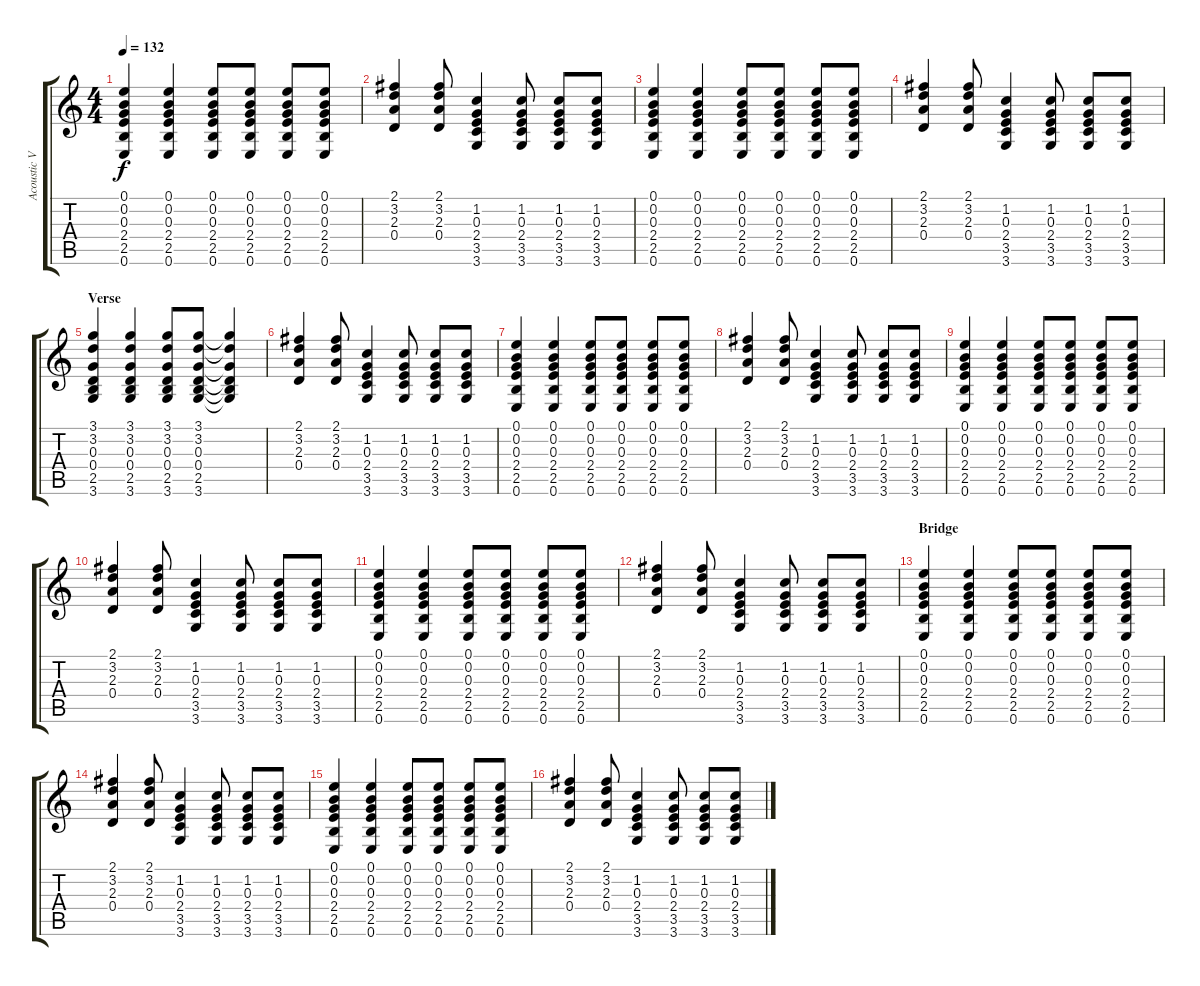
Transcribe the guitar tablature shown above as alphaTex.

\track ("Acoustic Version" "Acoustic V") {instrument acousticguitarsteel}
\staff {score tabs}
\tuning (E4 B3 G3 D3 A2 E2) {hide}
\ts (4 4)
\tempo 132
\clef g2
\ks c
(0.1 0.2 0.3 2.4 2.5 0.6).4{dy f} (0.1 0.2 0.3 2.4 2.5 0.6).4 (0.1 0.2 0.3 2.4 2.5 0.6).8 (0.1 0.2 0.3 2.4 2.5 0.6).8 (0.1 0.2 0.3 2.4 2.5 0.6).8 (0.1 0.2 0.3 2.4 2.5 0.6).8 |
(2.1 3.2 2.3 0.4).4 (2.1 3.2 2.3 0.4).8 (1.2 0.3 2.4 3.5 3.6).4 (1.2 0.3 2.4 3.5 3.6).8 (1.2 0.3 2.4 3.5 3.6).8 (1.2 0.3 2.4 3.5 3.6).8 |
(0.1 0.2 0.3 2.4 2.5 0.6).4 (0.1 0.2 0.3 2.4 2.5 0.6).4 (0.1 0.2 0.3 2.4 2.5 0.6).8 (0.1 0.2 0.3 2.4 2.5 0.6).8 (0.1 0.2 0.3 2.4 2.5 0.6).8 (0.1 0.2 0.3 2.4 2.5 0.6).8 |
(2.1 3.2 2.3 0.4).4 (2.1 3.2 2.3 0.4).8 (1.2 0.3 2.4 3.5 3.6).4 (1.2 0.3 2.4 3.5 3.6).8 (1.2 0.3 2.4 3.5 3.6).8 (1.2 0.3 2.4 3.5 3.6).8 |
\section ("" "Verse")
(3.1 3.2 0.3 0.4 2.5 3.6).4 (3.1 3.2 0.3 0.4 2.5 3.6).4 (3.1 3.2 0.3 0.4 2.5 3.6).8 (3.1 3.2 0.3 0.4 2.5 3.6).8 (3.1{t} 3.2{t} 0.3{t} 0.4{t} 2.5{t} 3.6{t}).4 |
(2.1 3.2 2.3 0.4).4 (2.1 3.2 2.3 0.4).8 (1.2 0.3 2.4 3.5 3.6).4 (1.2 0.3 2.4 3.5 3.6).8 (1.2 0.3 2.4 3.5 3.6).8 (1.2 0.3 2.4 3.5 3.6).8 |
(0.1 0.2 0.3 2.4 2.5 0.6).4 (0.1 0.2 0.3 2.4 2.5 0.6).4 (0.1 0.2 0.3 2.4 2.5 0.6).8 (0.1 0.2 0.3 2.4 2.5 0.6).8 (0.1 0.2 0.3 2.4 2.5 0.6).8 (0.1 0.2 0.3 2.4 2.5 0.6).8 |
(2.1 3.2 2.3 0.4).4 (2.1 3.2 2.3 0.4).8 (1.2 0.3 2.4 3.5 3.6).4 (1.2 0.3 2.4 3.5 3.6).8 (1.2 0.3 2.4 3.5 3.6).8 (1.2 0.3 2.4 3.5 3.6).8 |
(0.1 0.2 0.3 2.4 2.5 0.6).4 (0.1 0.2 0.3 2.4 2.5 0.6).4 (0.1 0.2 0.3 2.4 2.5 0.6).8 (0.1 0.2 0.3 2.4 2.5 0.6).8 (0.1 0.2 0.3 2.4 2.5 0.6).8 (0.1 0.2 0.3 2.4 2.5 0.6).8 |
(2.1 3.2 2.3 0.4).4 (2.1 3.2 2.3 0.4).8 (1.2 0.3 2.4 3.5 3.6).4 (1.2 0.3 2.4 3.5 3.6).8 (1.2 0.3 2.4 3.5 3.6).8 (1.2 0.3 2.4 3.5 3.6).8 |
(0.1 0.2 0.3 2.4 2.5 0.6).4 (0.1 0.2 0.3 2.4 2.5 0.6).4 (0.1 0.2 0.3 2.4 2.5 0.6).8 (0.1 0.2 0.3 2.4 2.5 0.6).8 (0.1 0.2 0.3 2.4 2.5 0.6).8 (0.1 0.2 0.3 2.4 2.5 0.6).8 |
(2.1 3.2 2.3 0.4).4 (2.1 3.2 2.3 0.4).8 (1.2 0.3 2.4 3.5 3.6).4 (1.2 0.3 2.4 3.5 3.6).8 (1.2 0.3 2.4 3.5 3.6).8 (1.2 0.3 2.4 3.5 3.6).8 |
\section ("" "Bridge")
(0.1 0.2 0.3 2.4 2.5 0.6).4 (0.1 0.2 0.3 2.4 2.5 0.6).4 (0.1 0.2 0.3 2.4 2.5 0.6).8 (0.1 0.2 0.3 2.4 2.5 0.6).8 (0.1 0.2 0.3 2.4 2.5 0.6).8 (0.1 0.2 0.3 2.4 2.5 0.6).8 |
(2.1 3.2 2.3 0.4).4 (2.1 3.2 2.3 0.4).8 (1.2 0.3 2.4 3.5 3.6).4 (1.2 0.3 2.4 3.5 3.6).8 (1.2 0.3 2.4 3.5 3.6).8 (1.2 0.3 2.4 3.5 3.6).8 |
(0.1 0.2 0.3 2.4 2.5 0.6).4 (0.1 0.2 0.3 2.4 2.5 0.6).4 (0.1 0.2 0.3 2.4 2.5 0.6).8 (0.1 0.2 0.3 2.4 2.5 0.6).8 (0.1 0.2 0.3 2.4 2.5 0.6).8 (0.1 0.2 0.3 2.4 2.5 0.6).8 |
(2.1 3.2 2.3 0.4).4 (2.1 3.2 2.3 0.4).8 (1.2 0.3 2.4 3.5 3.6).4 (1.2 0.3 2.4 3.5 3.6).8 (1.2 0.3 2.4 3.5 3.6).8 (1.2 0.3 2.4 3.5 3.6).8
